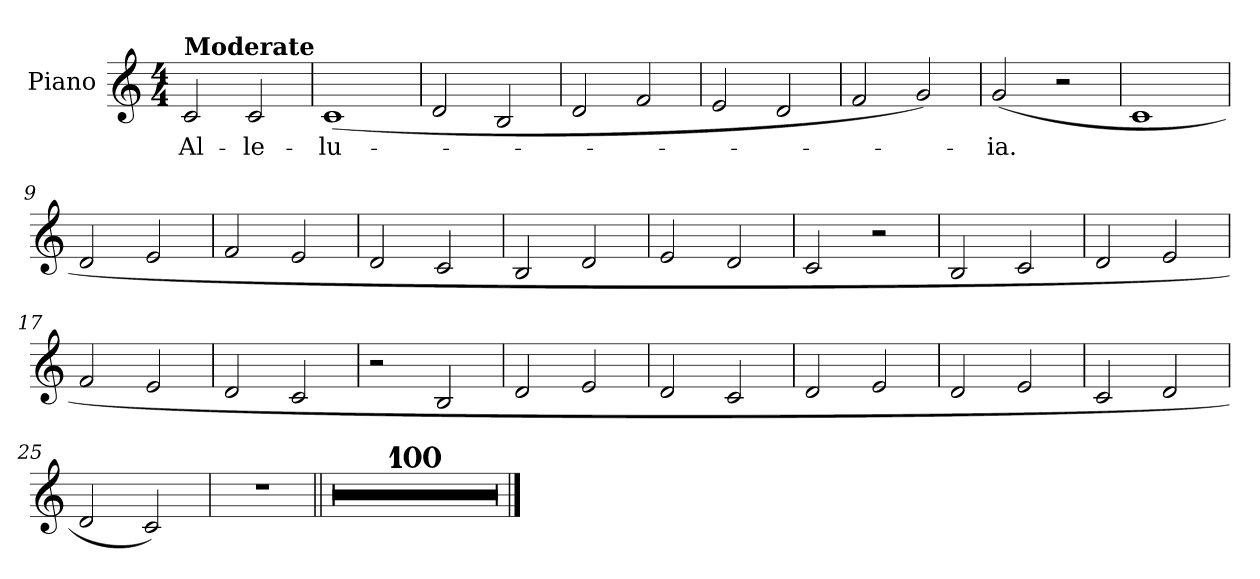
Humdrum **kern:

**kern	**text
*part1	*part1
*staff1	*staff1
*I"Piano	*
*I'Pno.	*
*clefG2	*
*k[]	*
*M4/4	*
*MM120	*
=1	=1
!LO:TX:a:B:t=Moderate	!
2c/	Al-
2c/	-le-
=2	=2
(>1c	-lu-
=3	=3
2d/	.
2B/	.
=4	=4
2d/	.
2f/	.
=5	=5
2e/	.
2d/	.
=6	=6
2f/	.
2g/)	.
=7	=7
(<2g/	-ia.
2r	.
=8	=8
1c	.
=9	=9
2d/	.
2e/	.
=10	=10
2f/	.
2e/	.
!!LO:LB:g=z
=11	=11
2d/	.
2c/	.
=12	=12
2B/	.
2d/	.
=13	=13
2e/	.
2d/	.
=14	=14
2c/	.
2r	.
=15	=15
2B/	.
2c/	.
=16	=16
2d/	.
2e/	.
=17	=17
2f/	.
2e/	.
=18	=18
2d/	.
2c/	.
=19	=19
2r	.
2B/	.
=20	=20
2d/	.
2e/	.
=21	=21
2d/	.
2c/	.
!!LO:LB:g=z
=22	=22
2d/	.
2e/	.
=23	=23
2d/	.
2e/	.
=24	=24
2c/	.
2d/	.
=25	=25
2d/	.
2c/)	.
=26	=26
1r	.
=27||	=27||
1r	.
=28	=28
1r	.
=29	=29
1r	.
=30	=30
1r	.
=31	=31
1r	.
=32	=32
1r	.
=33	=33
1r	.
!!LO:LB:g=z
=34	=34
1r	.
=35	=35
1r	.
=36	=36
1r	.
=37	=37
1r	.
=38	=38
1r	.
=39	=39
1r	.
=40	=40
1r	.
=41	=41
1r	.
=42	=42
1r	.
=43	=43
1r	.
=44	=44
1r	.
=45	=45
1r	.
!!LO:LB:g=z
=46	=46
1r	.
=47	=47
1r	.
=48	=48
1r	.
=49	=49
1r	.
=50	=50
1r	.
=51	=51
1r	.
=52	=52
1r	.
=53	=53
1r	.
=54	=54
1r	.
=55	=55
1r	.
=56	=56
1r	.
=57	=57
1r	.
!!LO:LB:g=z
=58	=58
1r	.
=59	=59
1r	.
=60	=60
1r	.
=61	=61
1r	.
=62	=62
1r	.
=63	=63
1r	.
=64	=64
1r	.
=65	=65
1r	.
=66	=66
1r	.
=67	=67
1r	.
=68	=68
1r	.
=69	=69
1r	.
!!LO:LB:g=z
=70	=70
1r	.
=71	=71
1r	.
=72	=72
1r	.
=73	=73
1r	.
=74	=74
1r	.
=75	=75
1r	.
=76	=76
1r	.
=77	=77
1r	.
=78	=78
1r	.
=79	=79
1r	.
=80	=80
1r	.
=81	=81
1r	.
!!LO:LB:g=z
=82	=82
1r	.
=83	=83
1r	.
=84	=84
1r	.
=85	=85
1r	.
=86	=86
1r	.
=87	=87
1r	.
=88	=88
1r	.
=89	=89
1r	.
=90	=90
1r	.
=91	=91
1r	.
=92	=92
1r	.
=93	=93
1r	.
!!LO:LB:g=z
=94	=94
1r	.
=95	=95
1r	.
=96	=96
1r	.
=97	=97
1r	.
=98	=98
1r	.
=99	=99
1r	.
=100	=100
1r	.
=101	=101
1r	.
=102	=102
1r	.
=103	=103
1r	.
=104	=104
1r	.
=105	=105
1r	.
!!LO:LB:g=z
=106	=106
1r	.
=107	=107
1r	.
=108	=108
1r	.
=109	=109
1r	.
=110	=110
1r	.
=111	=111
1r	.
=112	=112
1r	.
=113	=113
1r	.
=114	=114
1r	.
=115	=115
1r	.
=116	=116
1r	.
=117	=117
1r	.
!!LO:PB:g=z
=118	=118
1r	.
=119	=119
1r	.
=120	=120
1r	.
=121	=121
1r	.
=122	=122
1r	.
=123	=123
1r	.
=124	=124
1r	.
=125	=125
1r	.
=126	=126
1r	.
==	==
*-	*-
